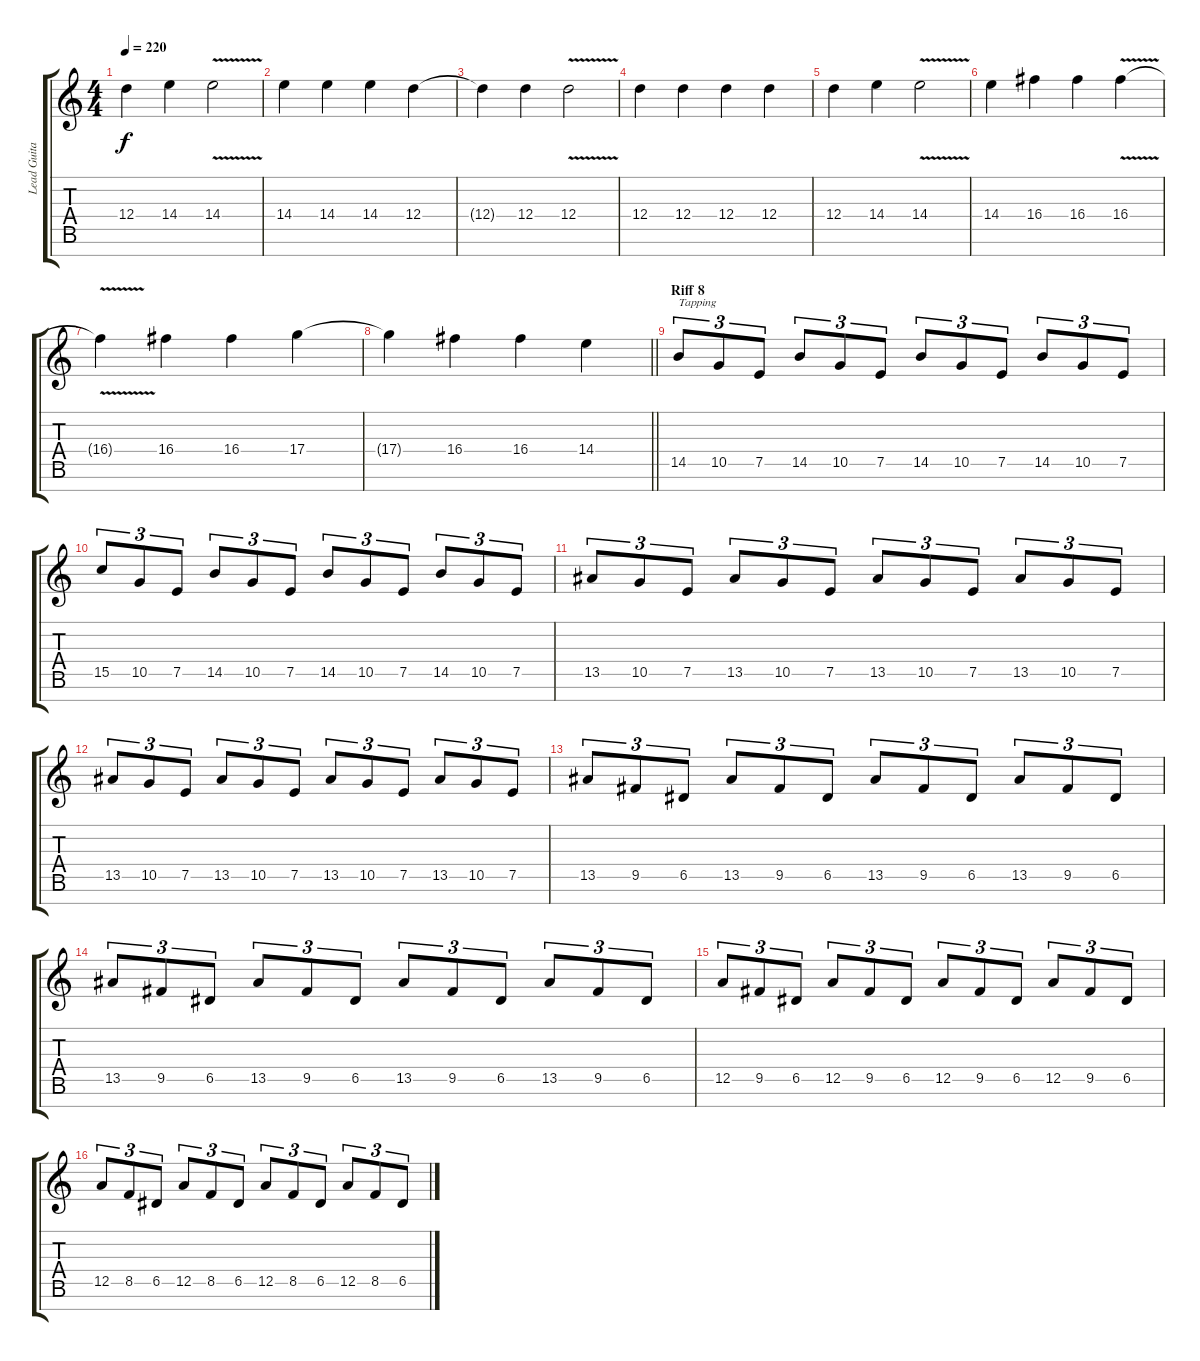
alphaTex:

\track ("Lead Guitar" "Lead Guita") {instrument distortionguitar}
\staff {score tabs}
\tuning (E4 B3 G3 D3 A2 E2 B1) {hide}
\ts (4 4)
\tempo 220
\clef g2
\ks c
12.4.4{dy f} 14.4.4 14.4{v}.2 |
14.4.4 14.4.4 14.4.4 12.4.4 |
12.4{t}.4 12.4.4 12.4{v}.2 |
12.4.4 12.4.4 12.4.4 12.4.4 |
12.4.4 14.4.4 14.4{v}.2 |
14.4.4 16.4.4 16.4.4 16.4{v}.4 |
16.4{t}.4 16.4.4 16.4.4 17.4.4 |
\barLineRight lightlight
17.4{t}.4 16.4.4 16.4.4 14.4.4 |
\section ("" "Riff 8")
14.5.8{tu (3 2) txt "Tapping"} 10.5.8{tu (3 2)} 7.5.8{tu (3 2)} 14.5.8{tu (3 2)} 10.5.8{tu (3 2)} 7.5.8{tu (3 2)} 14.5.8{tu (3 2)} 10.5.8{tu (3 2)} 7.5.8{tu (3 2)} 14.5.8{tu (3 2)} 10.5.8{tu (3 2)} 7.5.8{tu (3 2)} |
15.5.8{tu (3 2)} 10.5.8{tu (3 2)} 7.5.8{tu (3 2)} 14.5.8{tu (3 2)} 10.5.8{tu (3 2)} 7.5.8{tu (3 2)} 14.5.8{tu (3 2)} 10.5.8{tu (3 2)} 7.5.8{tu (3 2)} 14.5.8{tu (3 2)} 10.5.8{tu (3 2)} 7.5.8{tu (3 2)} |
13.5.8{tu (3 2)} 10.5.8{tu (3 2)} 7.5.8{tu (3 2)} 13.5.8{tu (3 2)} 10.5.8{tu (3 2)} 7.5.8{tu (3 2)} 13.5.8{tu (3 2)} 10.5.8{tu (3 2)} 7.5.8{tu (3 2)} 13.5.8{tu (3 2)} 10.5.8{tu (3 2)} 7.5.8{tu (3 2)} |
13.5.8{tu (3 2)} 10.5.8{tu (3 2)} 7.5.8{tu (3 2)} 13.5.8{tu (3 2)} 10.5.8{tu (3 2)} 7.5.8{tu (3 2)} 13.5.8{tu (3 2)} 10.5.8{tu (3 2)} 7.5.8{tu (3 2)} 13.5.8{tu (3 2)} 10.5.8{tu (3 2)} 7.5.8{tu (3 2)} |
13.5.8{tu (3 2)} 9.5.8{tu (3 2)} 6.5.8{tu (3 2)} 13.5.8{tu (3 2)} 9.5.8{tu (3 2)} 6.5.8{tu (3 2)} 13.5.8{tu (3 2)} 9.5.8{tu (3 2)} 6.5.8{tu (3 2)} 13.5.8{tu (3 2)} 9.5.8{tu (3 2)} 6.5.8{tu (3 2)} |
13.5.8{tu (3 2)} 9.5.8{tu (3 2)} 6.5.8{tu (3 2)} 13.5.8{tu (3 2)} 9.5.8{tu (3 2)} 6.5.8{tu (3 2)} 13.5.8{tu (3 2)} 9.5.8{tu (3 2)} 6.5.8{tu (3 2)} 13.5.8{tu (3 2)} 9.5.8{tu (3 2)} 6.5.8{tu (3 2)} |
12.5.8{tu (3 2)} 9.5.8{tu (3 2)} 6.5.8{tu (3 2)} 12.5.8{tu (3 2)} 9.5.8{tu (3 2)} 6.5.8{tu (3 2)} 12.5.8{tu (3 2)} 9.5.8{tu (3 2)} 6.5.8{tu (3 2)} 12.5.8{tu (3 2)} 9.5.8{tu (3 2)} 6.5.8{tu (3 2)} |
12.5.8{tu (3 2)} 8.5.8{tu (3 2)} 6.5.8{tu (3 2)} 12.5.8{tu (3 2)} 8.5.8{tu (3 2)} 6.5.8{tu (3 2)} 12.5.8{tu (3 2)} 8.5.8{tu (3 2)} 6.5.8{tu (3 2)} 12.5.8{tu (3 2)} 8.5.8{tu (3 2)} 6.5.8{tu (3 2)}
